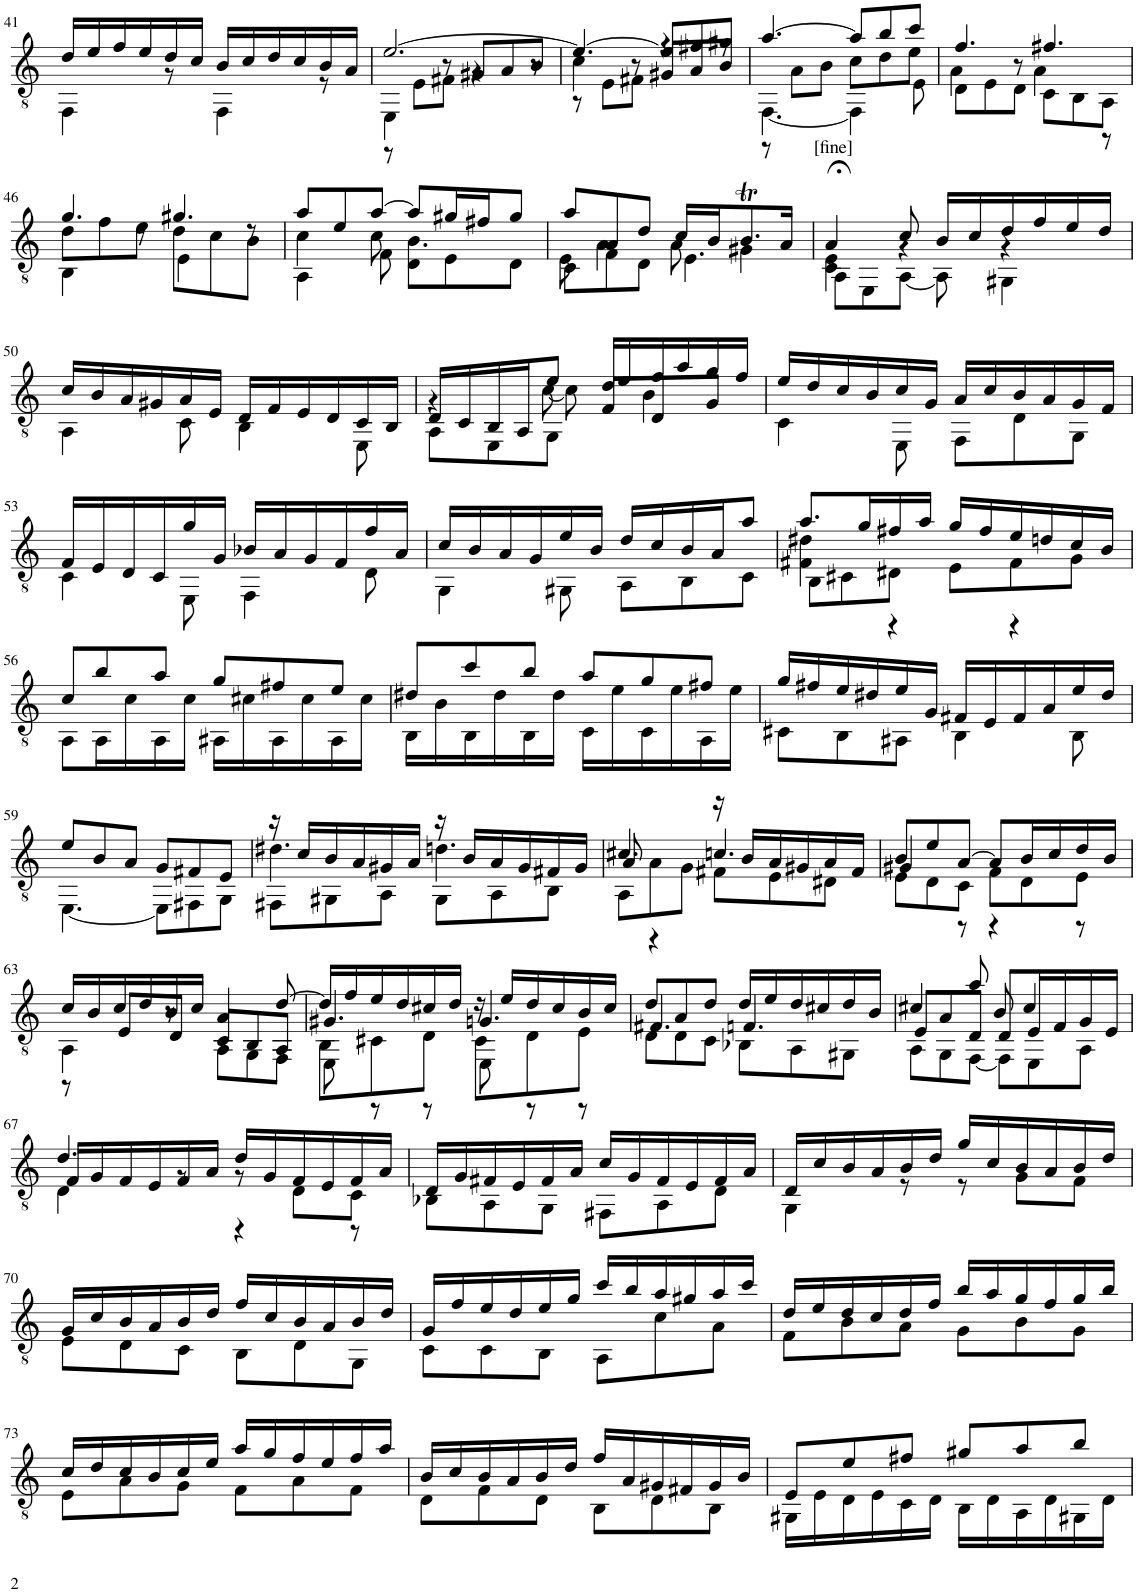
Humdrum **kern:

**kern
*part1
*staff1
*I"Classical Guitar
!!LO:PB:g=z
*clefGv2
*k[]
*M6/8
=41
*^
16d/LL	4FF\
16e/	.
16f/	.
16e/	.
16d/	8r
16c/JJ	.
16B/LL	4FF\
16c/	.
16d/	.
16c/	.
16B/	8r
16A/JJ	.
=42	=42
*	*^
[2.e/	4EE\	8r
.	.	8E\L
.	8r	8F#X\J
.	4r	8G#X/L
.	.	8A/
.	8r	8B/J
=43	=43	=43
4.e/_	4c\	8r
.	.	8E\L
.	8r	8F#X\J
8e/L]	4r	8G#X/L
8f#X/	.	8A/
8g#X/J	8r	8B/J
=44	=44	=44
[4.a/	[4.FF\	8r
.	.	8A\L
.	.	8B\J
8a/L]	4FF\]	8c\L
8b/	.	8d\
8cc/J	8E\	8e\J
=45	=45	=45
4.f/	4A\	8D\L
.	.	8E\
.	8r	8D\J
4.f#X/	8C\L	4A\
.	8BB\	.
.	8AA\J	8r
!!LO:LB:g=z	!!	!!
=46	=46	=46
4.g/	4BB\	8d\L
.	.	8f\
.	8r	8e\J
4.g#X/	4E\	8d\L
.	.	8c\
.	8r	8B\J
=47	=47	=47
8a/L	4c\	4AA\
8e/	.	.
[8a/J	8c\	8F\
8a/L]	4.B\	8D\L
16g#X/L	.	8E\
16f#X/J	.	.
8g#/J	.	8D\J
=48	=48	=48
8a/L	8E\	8C\L
8A/	4A\	8F\
8d/J	.	8D\J
16c/LL	8A\	4.E\
16B/J	.	.
8.Bt/	4G#X\	.
16A/Jk	.	.
=49	=49	=49
!LO:TX:a:t=[fine]	!	!
4A;</	4C\ 4E\	8AA\L
.	.	8EE\
8c/	4r	[8AA\J
16B/LL	.	8AA\]
16c/	.	.
16d/	4r	4GG#X\
16f/	.	.
16e/	.	.
16d/JJ	.	.
*	*v	*v
!!LO:LB:g=z
=50	=50
16c/LL	4AA\
16B/	.
16A/	.
16G#X/	.
16A/	8C\
16E/JJ	.
16D/LL	4BB\
16F/	.
16E/	.
16D/	.
16C/	8EE\
16BB/JJ	.
=51	=51
*	*^
16D/LL	4r	8AA\L
16C/	.	.
16BB/	.	8EE\
16AA/J	.	.
8e/J	[8c\	8GG\J
16d/LL	8c\]	8F/L
16e/	.	.
16f/	4B\	8D/
16a/	.	.
16g/	.	8G/J
16f/JJ	.	.
*	*v	*v
=52	=52
16e/LL	4C\
16d/	.
16c/	.
16B/	.
16c/	8EE\
16G/JJ	.
16A/LL	8FF\L
16c/	.
16B/	8D\
16A/	.
16G/	8GG\J
16F/JJ	.
!!LO:LB:g=z	!!
=53	=53
16F/LL	4C\
16E/	.
16D/	.
16C/	.
16g/	8EE\
16G/JJ	.
16B-X/LL	4FF\
16A/	.
16G/	.
16F/	.
16f/	8D\
16A/JJ	.
=54	=54
16c/LL	4GG\
16B/	.
16A/	.
16G/	.
16e/	8GG#X\
16B/JJ	.
16d/LL	8AA\L
16c/	.
16B/	8BB\
16A/J	.
8a/J	8C\J
=55	=55
*	*^
8.a/L	8BB\L	4F#X\ 4d#X\
.	8C#X\	.
16g/L	.	.
16f#X/	8D#X\J	4r
16a/JJ	.	.
16g/LL	8E\L	.
16f#/	.	.
16e/	8F#\	4r
16dn/	.	.
16c/	8G\J	.
16B/JJ	.	.
*	*v	*v
!!LO:LB:g=z
=56	=56
8c/L	8AA\L
8b/	16AA\L
.	16c\
8a/J	16AA\
.	16c\JJ
8g/L	16AA#X\LL
.	16c#X\
8f#X/	16AA#\
.	16c#\
8e/J	16AA#\
.	16c#\JJ
=57	=57
8d#X/L	16BB\LL
.	16B\
8cc/	16BB\
.	16d#\
8b/J	16BB\
.	16d#\JJ
8a/L	16C\LL
.	16e\
8g/	16C\
.	16e\
8f#X/J	16AA\
.	16e\JJ
=58	=58
16g/LL	8C#X\L
16f#X/	.
16e/	8BB\
16d#X/	.
16e/	8AA#X\J
16G/JJ	.
16F#X/LL	4BB\
16E/	.
16F#/	.
16A/	.
16e/	8BB\
16d#/JJ	.
!!LO:LB:g=z	!!
=59	=59
8e/L	[4.EE\
8B/	.
8A/J	.
8G/L	8EE\L]
8F#X/	8FF#X\
8E/J	8GG\J
=60	=60
*	*^
16r	8FF#X\L	4.d#X\
16c/LL	.	.
16B/	8GG#X\	.
16A/	.	.
16G#X/	8AA\J	.
16A/JJ	.	.
16r	8GG#\L	4.dn\
16B/LL	.	.
16A/	8AA\	.
16G#/	.	.
16F#X/	8BB\J	.
16G#/JJ	.	.
=61	=61	=61
4.c#X/	8AA\L	8A/
.	8A\	4r
.	8G\J	.
16r	8F#X\L	4.cn/
16B/LL	.	.
16A/	8E\	.
16G#X/	.	.
16A/	8D#X\J	.
16F#/JJ	.	.
=62	=62	=62
8B/L	8E\L	4G#X/
8e/	8D\	.
[8A/J	8C\J	8r
8A/L]	8F\L	4r
16B/L	8D\	.
16c/	.	.
16d/	8E\J	8r
16B/JJ	.	.
!!LO:LB:g=z	!!	!!
=63	=63	=63
16c/LL	4AA\	8r
16B/	.	.
16c/	.	8E/L
16d/	.	.
16B/	8r	8D/J
16c/JJ	.	.
4A/	8AA\L	8C/L
.	8GG\	8BB/
[8d/	8FF\J	8AA/J
=64	=64	=64
*	*	*^
16d/LL]	8BB\L	4.G#X/	8EE\
16f/	.	.	.
16e/	8C#X\	.	8r
16d/	.	.	.
16c#X/	8D\J	.	8r
16d/JJ	.	.	.
16r	8C#\L	4.Gn/	8EE\
16e/LL	.	.	.
16d/	8D\	.	8r
16c#/	.	.	.
16B/	8E\J	.	8r
16c#/JJ	.	.	.
*	*	*v	*v
=65	=65	=65
8d/L	8D\L	4.F#X/
8A/	8D\	.
8d/J	8C\J	.
16d/LL	8BB-X\L	4.Fn/
16e/	.	.
16d/	8AA\	.
16c#X/	.	.
16d/	8GG#X\J	.
16B/JJ	.	.
=66	=66	=66
4c#X/	8AA\L	8E/L
.	8GG\	8A/
8a/	[8FF\J	8D/J
8D/L	8FF\L]	8B/
16E/L	8EE\	4c#/
16F/	.	.
16G/	8AA\J	.
16E/JJ	.	.
!!LO:LB:g=z	!!	!!
=67	=67	=67
4.d/	4D\	16F/LL
.	.	16G/
.	.	16F/
.	.	16E/
.	8r	16F/
.	.	16A/JJ
16d/LL	8r	4r
16G/	.	.
16F/	8D\L	.
16E/	.	.
16F/	8C\J	8r
16A/JJ	.	.
*	*v	*v
=68	=68
16D/LL	8BB-X\L
16G/	.
16F#X/	8AA\
16E/	.
16F#/	8GG\J
16A/JJ	.
16c/LL	8FF#X\L
16G/	.
16F#/	8AA\
16E/	.
16F#/	8D\J
16A/JJ	.
=69	=69
16D/LL	4GG\
16c/	.
16B/	.
16A/	.
16B/	8r
16d/JJ	.
16g/LL	8r
16c/	.
16B/	8G\L
16A/	.
16B/	8F\J
16d/JJ	.
!!LO:LB:g=z	!!
=70	=70
16G/LL	8E\L
16c/	.
16B/	8D\
16A/	.
16B/	8C\J
16d/JJ	.
16f/LL	8BB\L
16c/	.
16B/	8D\
16A/	.
16B/	8GG\J
16d/JJ	.
=71	=71
16G/LL	8C\L
16f/	.
16e/	8C\
16d/	.
16e/	8BB\J
16g/JJ	.
16cc/LL	8AA\L
16b/	.
16a/	8c\
16g#X/	.
16a/	8A\J
16cc/JJ	.
=72	=72
16d/LL	8F\L
16e/	.
16d/	8B\
16c/	.
16d/	8A\J
16f/JJ	.
16b/LL	8G\L
16a/	.
16g/	8B\
16f/	.
16g/	8G\J
16b/JJ	.
!!LO:LB:g=z	!!
=73	=73
16c/LL	8E\L
16d/	.
16c/	8A\
16B/	.
16c/	8G\J
16e/JJ	.
16a/LL	8F\L
16g/	.
16f/	8A\
16e/	.
16f/	8F\J
16a/JJ	.
=74	=74
16B/LL	8D\L
16c/	.
16B/	8F\
16A/	.
16B/	8D\J
16d/JJ	.
16f/LL	8BB\L
16A/	.
16G#X/	8D\
16F#X/	.
16G#/	8BB\J
16B/JJ	.
=75	=75
8E/L	16GG#X\LL
.	16E\
8e/	16D\
.	16E\
8f#X/J	16C\
.	16D\JJ
8g#X/L	16BB\LL
.	16D\
8a/	16AA\
.	16D\
8b/J	16GG#X\
.	16D\JJ
*v	*v
=
*-
